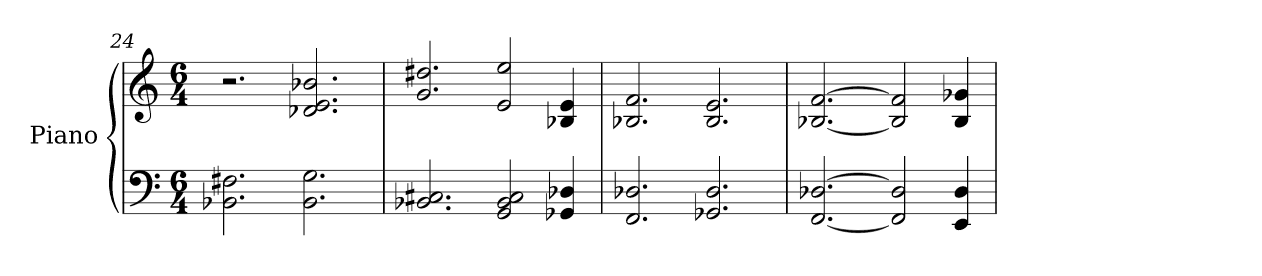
**kern	**kern
*part1	*part1
*staff2	*staff1
*I"Piano	*
*I'Pno.	*
*clefF4	*clefG2
*k[]	*k[]
*M6/4	*M6/4
=24	=24
2.BB-X\ 2.F#X\	2.r
2.BB-\ 2.G\	2.d-X/ 2.e/ 2.b-X/
=25	=25
2.BB-X/ 2.C#X/	2.g/ 2.dd#X/
2GG/ 2BB-/ 2C#/	2e/ 2ee/
4GG-X/ 4D-X/	4B-X/ 4e/
=26	=26
2.FF/ 2.D-X/	2.B-X/ 2.f/
2.GG-X/ 2.D-/	2.B-/ 2.e/
!!LO:PB:g=z
=27	=27
[2.FF/ [2.D-X/	[2.B-X/ [2.f/
2FF/] 2D-/]	2B-/] 2f/]
4EE/ 4D-/	4B-/ 4g-X/
=	=
*-	*-
